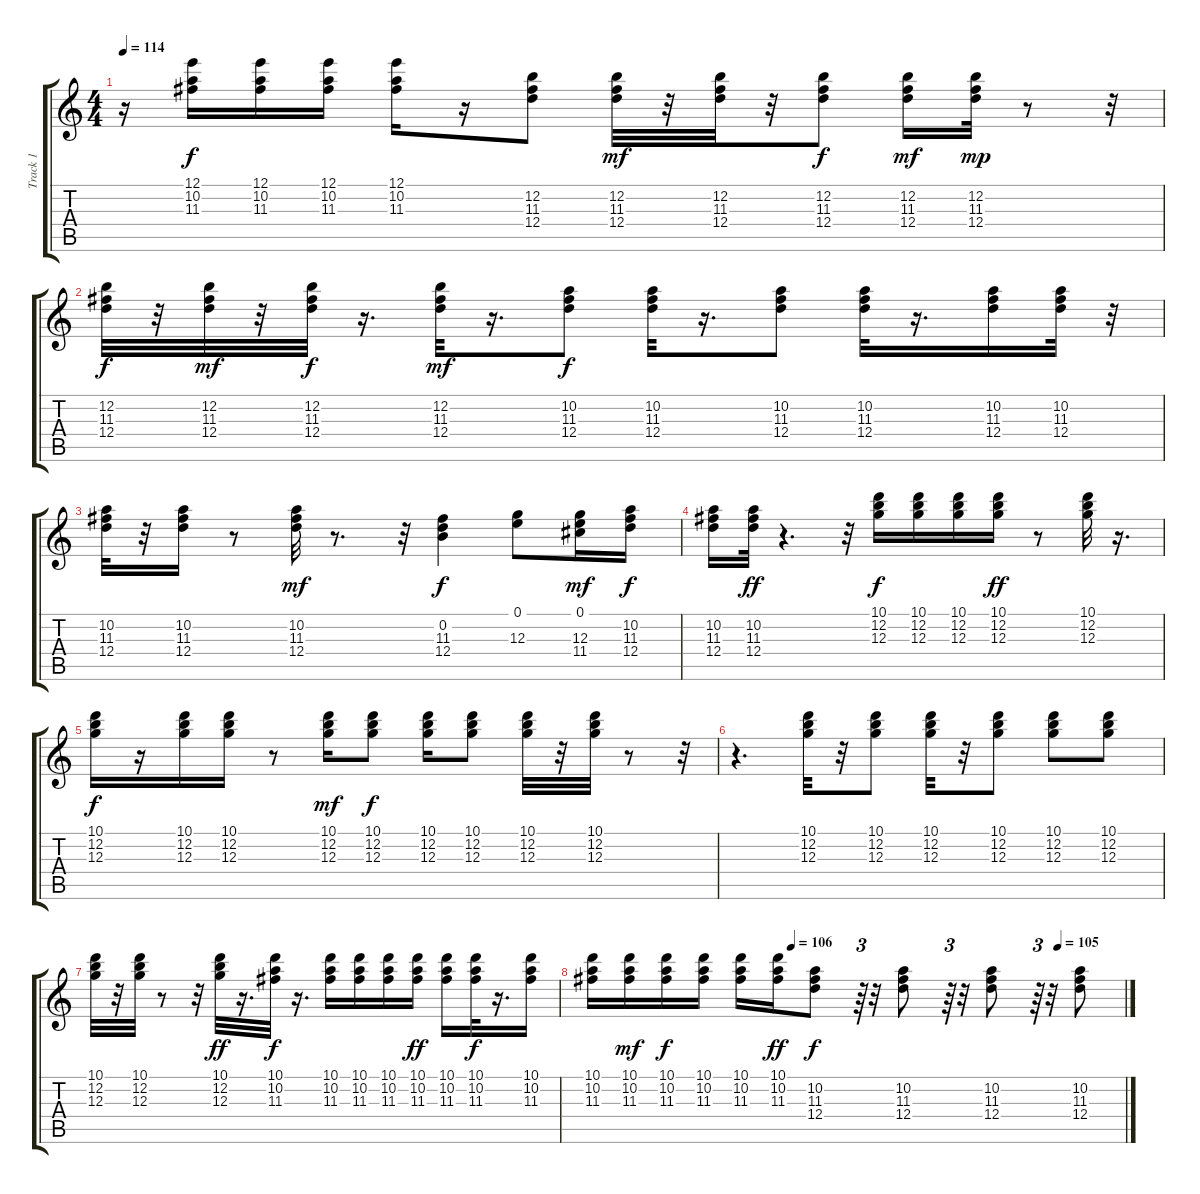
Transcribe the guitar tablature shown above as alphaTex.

\track ("Track 1" "Track 1") {instrument overdrivenguitar}
\staff {score tabs}
\tuning (E4 B3 G3 D3 A2 E2) {hide}
\ts (4 4)
\tempo 114
\clef g2
\ks c
r.16{dy f} (12.1 10.2 11.3).16 (12.1 10.2 11.3).16 (12.1 10.2 11.3).16 (12.1 10.2 11.3).16 r.16 (12.2 11.3 12.4).8 (12.2 11.3 12.4).32{dy mf} r.32 (12.2 11.3 12.4).32 r.32 (12.2 11.3 12.4).8{dy f} (12.2 11.3 12.4).16{dy mf} (12.2 11.3 12.4).32{dy mp} r.8 r.32 |
(12.2 11.3 12.4).32{dy f} r.32 (12.2 11.3 12.4).32{dy mf} r.32 (12.2 11.3 12.4).32{dy f} r.16{d} (12.2 11.3 12.4).32{dy mf} r.16{d} (10.2 11.3 12.4).8{dy f} (10.2 11.3 12.4).32 r.16{d} (10.2 11.3 12.4).8 (10.2 11.3 12.4).32 r.16{d} (10.2 11.3 12.4).16 (10.2 11.3 12.4).32 r.32 |
(10.2 11.3 12.4).32 r.32 (10.2 11.3 12.4).16 r.8 (10.2 11.3 12.4).32{dy mf} r.8{d} r.32 (0.2 11.3 12.4).4{dy f} (0.1 12.3).8 (0.1 12.3 11.4).16{dy mf} (10.2 11.3 12.4).16{dy f} |
(10.2 11.3 12.4).16 (10.2 11.3 12.4).32{dy ff} r.4{d} r.32 (10.1 12.2 12.3).16{dy f} (10.1 12.2 12.3).16 (10.1 12.2 12.3).16 (10.1 12.2 12.3).16{dy ff} r.8 (10.1 12.2 12.3).32 r.16{d} |
(10.1 12.2 12.3).16{dy f} r.16 (10.1 12.2 12.3).16 (10.1 12.2 12.3).16 r.8 (10.1 12.2 12.3).16{dy mf} (10.1 12.2 12.3).8{dy f} (10.1 12.2 12.3).16 (10.1 12.2 12.3).8 (10.1 12.2 12.3).32 r.32 (10.1 12.2 12.3).32 r.8 r.32 |
r.4{d} (10.1 12.2 12.3).32 r.32 (10.1 12.2 12.3).8 (10.1 12.2 12.3).32 r.32 (10.1 12.2 12.3).8 (10.1 12.2 12.3).8 (10.1 12.2 12.3).8 |
(10.1 12.2 12.3).32 r.32 (10.1 12.2 12.3).32 r.8 r.32 (10.1 12.2 12.3).32{dy ff} r.16{d} (10.1 10.2 11.3).32{dy f} r.16{d} (10.1 10.2 11.3).16 (10.1 10.2 11.3).16 (10.1 10.2 11.3).16 (10.1 10.2 11.3).16{dy ff} (10.1 10.2 11.3).16 (10.1 10.2 11.3).32{dy f} r.16{d} (10.1 10.2 11.3).16 |
\tempo (106 0.375)
\tempo (105 0.875)
(10.1 10.2 11.3).16 (10.1 10.2 11.3).16{dy mf} (10.1 10.2 11.3).16{dy f} (10.1 10.2 11.3).16 (10.1 10.2 11.3).16 (10.1 10.2 11.3).16{dy ff} (10.2 11.3 12.4).8{dy f} r.64{tu (3 2)} r.32 (10.2 11.3 12.4).8 r.64{tu (3 2)} r.32 (10.2 11.3 12.4).8 r.64{tu (3 2)} r.32 (10.2 11.3 12.4).8
